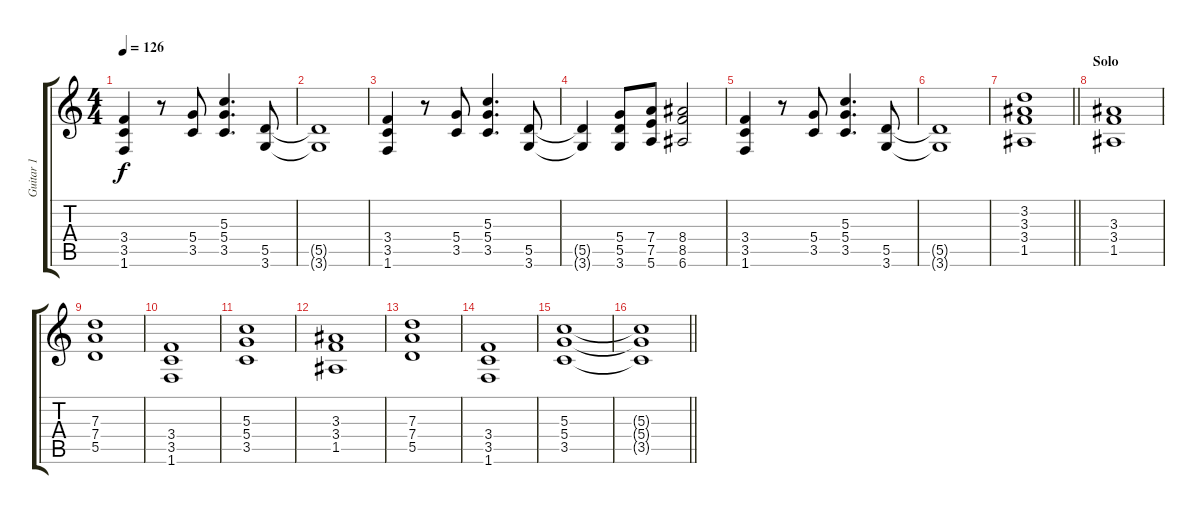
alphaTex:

\track ("Guitar 1" "Guitar 1") {instrument overdrivenguitar}
\staff {score tabs}
\tuning (E4 B3 G3 D3 A2 E2) {hide}
\ts (4 4)
\tempo 126
\clef g2
\ks c
(3.4 3.5 1.6).4{dy f} r.8 (5.4 3.5).8 (5.3 5.4 3.5).4{d} (5.5 3.6).8 |
(5.5{t} 3.6{t}).1 |
(3.4 3.5 1.6).4 r.8 (5.4 3.5).8 (5.3 5.4 3.5).4{d} (5.5 3.6).8 |
(5.5{t} 3.6{t}).4 (5.4 5.5 3.6).8 (7.4 7.5 5.6).8 (8.4 8.5 6.6).2 |
(3.4 3.5 1.6).4 r.8 (5.4 3.5).8 (5.3 5.4 3.5).4{d} (5.5 3.6).8 |
(5.5{t} 3.6{t}).1 |
\barLineRight lightlight
(3.2 3.3 3.4 1.5).1 |
\section ("" "Solo")
(3.3 3.4 1.5).1 |
(7.3 7.4 5.5).1 |
(3.4 3.5 1.6).1 |
(5.3 5.4 3.5).1 |
(3.3 3.4 1.5).1 |
(7.3 7.4 5.5).1 |
(3.4 3.5 1.6).1 |
(5.3 5.4 3.5).1 |
\barLineRight lightlight
(5.3{t} 5.4{t} 3.5{t}).1
